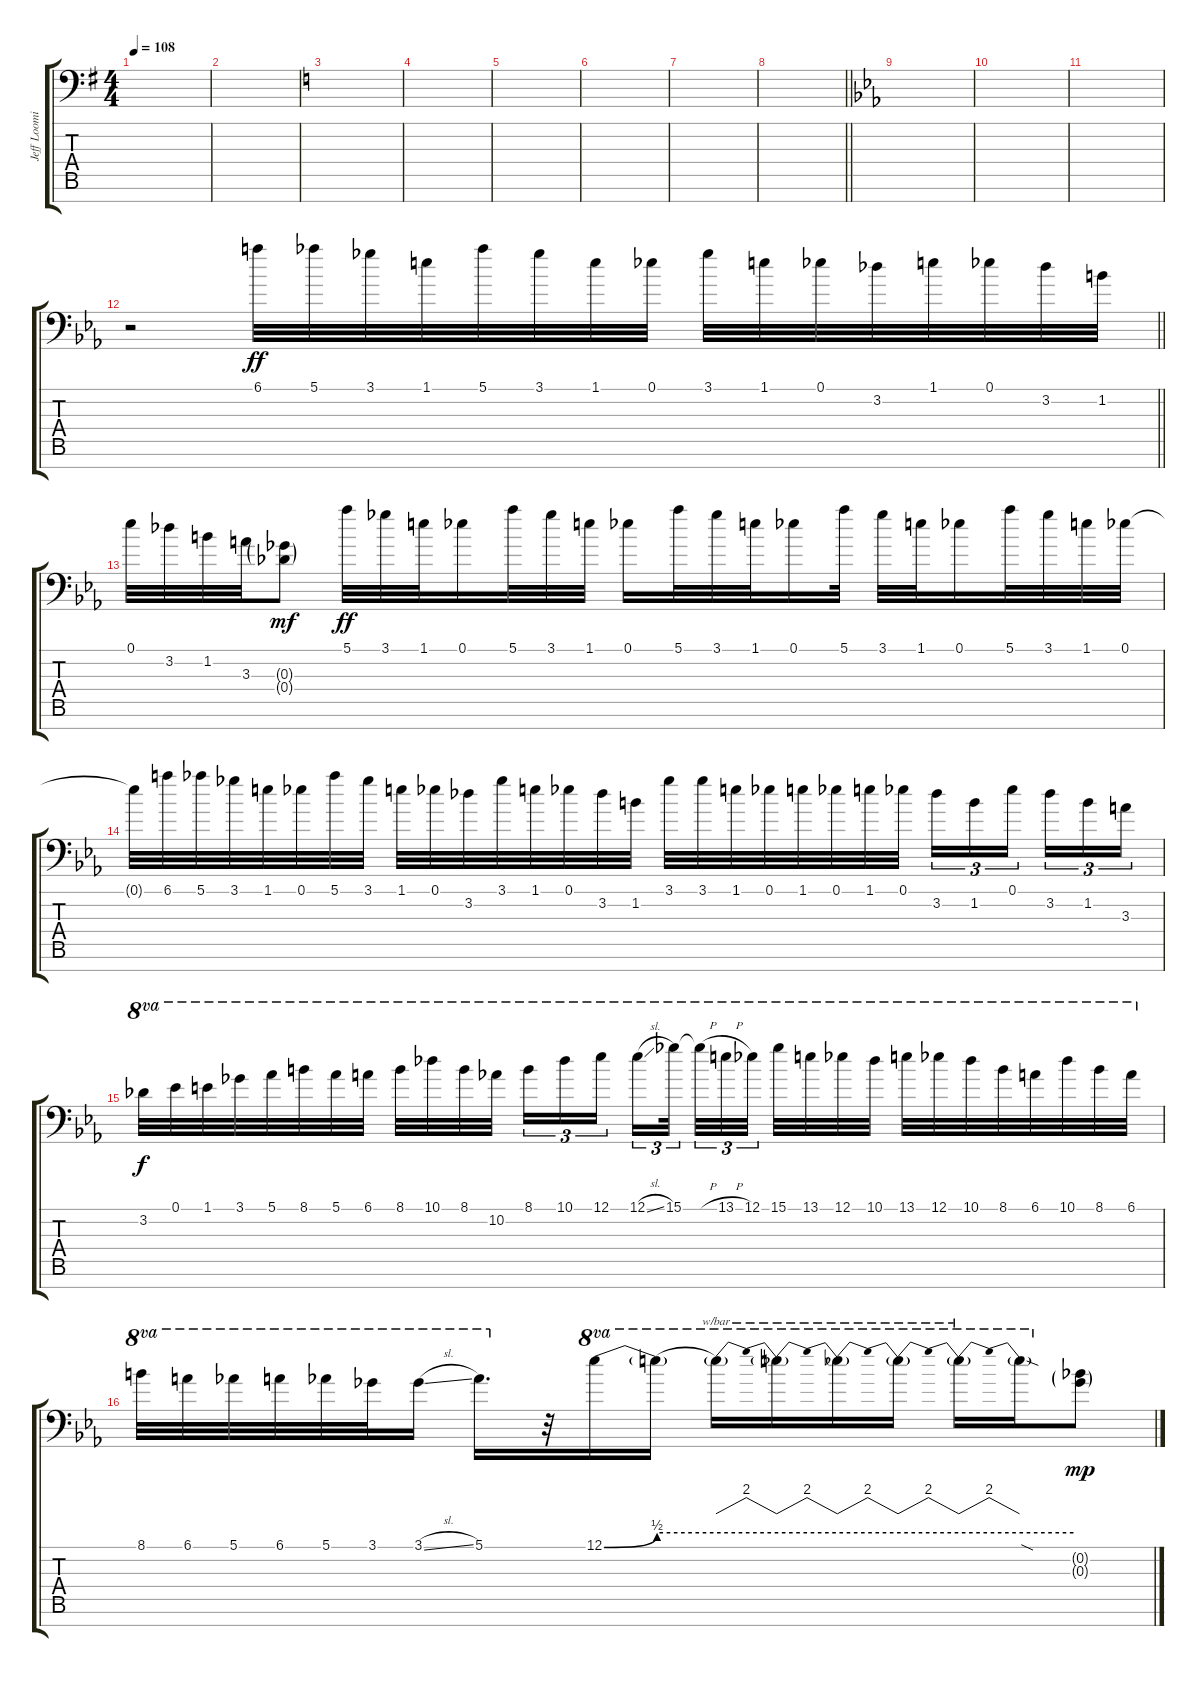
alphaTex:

\track ("Jeff Loomis Lead 2" "Jeff Loomi") {instrument distortionguitar}
\staff {score tabs}
\tuning (Eb4 Bb3 Gb3 Db3 Ab2 Eb2 Bb1) {hide}
\ts (4 4)
\tempo 108
\clef f4
\ks g
|
|
\ks c
|
|
|
|
|
\barLineRight lightlight
|
\ks eb
|
|
|
\barLineRight lightlight
r.2 6.1.32{dy ff} 5.1.32 3.1.32 1.1.32 5.1.32 3.1.32 1.1.32 0.1.32 3.1.32 1.1.32 0.1.32 3.2.32 1.1.32 0.1.32 3.2.32 1.2.32 |
0.1.32 3.2.32 1.2.32 3.3.32 (0.3{g} 0.4{g}).8{dy mf} 5.1.32{dy ff} 3.1.32 1.1.32 0.1.16 5.1.32 3.1.32 1.1.32 0.1.16 5.1.32 3.1.32 1.1.32 0.1.16 5.1.32 3.1.32 1.1.32 0.1.16 5.1.32 3.1.32 1.1.32 0.1.32 |
0.1{t}.32 6.1.32 5.1.32 3.1.32 1.1.32 0.1.32 5.1.32 3.1.32 1.1.32 0.1.32 3.2.32 3.1.32 1.1.32 0.1.32 3.2.32 1.2.32 3.1.32 3.1.32 1.1.32 0.1.32 1.1.32 0.1.32 1.1.32 0.1.32 3.2.16{tu (3 2)} 1.2.16{tu (3 2)} 0.1.16{tu (3 2) beam splitsecondary} 3.2.16{tu (3 2)} 1.2.16{tu (3 2)} 3.3.16{tu (3 2)} |
3.2.32{ot 8va dy f} 0.1.32{ot 8va} 1.1.32{ot 8va} 3.1.32{ot 8va} 5.1.32{ot 8va} 8.1.32{ot 8va} 5.1.32{ot 8va} 6.1.32{ot 8va} 8.1.32{ot 8va} 10.1.32{ot 8va} 8.1.32{ot 8va} 10.2.32{ot 8va beam splitsecondary} 8.1.16{tu (3 2) ot 8va} 10.1.16{tu (3 2) ot 8va} 12.1.16{tu (3 2) ot 8va} 12.1{sl}.16{tu (3 2) ot 8va} 15.1.32{tu (3 2) ot 8va beam splitsecondary} 15.1{h t}.32{tu (3 2) ot 8va} 13.1{h}.32{tu (3 2) ot 8va} 12.1.32{tu (3 2) ot 8va beam splitsecondary} 15.1.32{ot 8va} 13.1.32{ot 8va} 12.1.32{ot 8va} 10.1.32{ot 8va} 13.1.32{ot 8va} 12.1.32{ot 8va} 10.1.32{ot 8va} 8.1.32{ot 8va} 6.1.32{ot 8va} 10.1.32{ot 8va} 8.1.32{ot 8va} 6.1.32{ot 8va} |
8.1.32{ot 8va} 6.1.32{ot 8va} 5.1.32{ot 8va} 6.1.32{ot 8va} 5.1.32{ot 8va} 3.1.32{ot 8va} 3.1{sl}.16{ot 8va} 5.1.16{d ot 8va} r.32 12.1{be (bend 0 0 60 2)}.16{ot 8va} 12.1{be (hold 0 2 60 2) t}.16{ot 8va} 12.1{t}.16{tbe (dip default 0 0 30 8 60 0) ot 8va} 12.1{t}.16{tbe (dip default 0 0 30 8 60 0) ot 8va} 12.1{t}.16{tbe (dip default 0 0 30 8 60 0) ot 8va} 12.1{t}.16{tbe (dip default 0 0 30 8 60 0) ot 8va} 12.1{t}.16{tbe (dip default 0 0 30 8 60 0) ot 8va} 12.1{sod t}.16{ot 8va} (0.2{g} 0.3{g}).8{dy mp}
